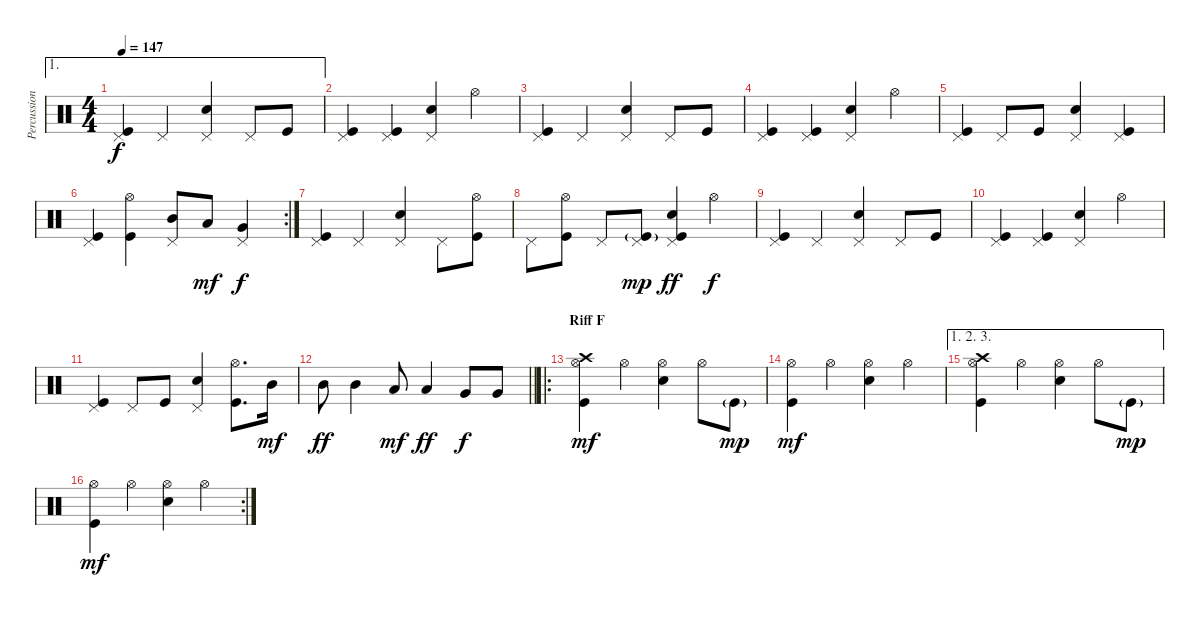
\track ("Percussion" "Percussion") {instrument percussion}
\staff {score}
\articulation defaults
\ae 1
\ts (4 4)
\tempo 147
\clef neutral
\ks c
("Kick (hit)" "Pedal Hi-Hat (hit)").4{dy f} "Pedal Hi-Hat (hit)".4 ("Electric Snare (hit)" "Pedal Hi-Hat (hit)").4 "Pedal Hi-Hat (hit)".8 "Kick (hit)".8 |
("Kick (hit)" "Pedal Hi-Hat (hit)").4 ("Kick (hit)" "Pedal Hi-Hat (hit)").4 ("Electric Snare (hit)" "Pedal Hi-Hat (hit)").4 "Hi-Hat (open)".4 |
("Kick (hit)" "Pedal Hi-Hat (hit)").4 "Pedal Hi-Hat (hit)".4 ("Electric Snare (hit)" "Pedal Hi-Hat (hit)").4 "Pedal Hi-Hat (hit)".8 "Kick (hit)".8 |
("Kick (hit)" "Pedal Hi-Hat (hit)").4 ("Kick (hit)" "Pedal Hi-Hat (hit)").4 ("Electric Snare (hit)" "Pedal Hi-Hat (hit)").4 "Hi-Hat (open)".4 |
("Kick (hit)" "Pedal Hi-Hat (hit)").4 "Pedal Hi-Hat (hit)".8 "Kick (hit)".8 ("Electric Snare (hit)" "Pedal Hi-Hat (hit)").4 ("Kick (hit)" "Pedal Hi-Hat (hit)").4 |
\rc 2
("Kick (hit)" "Pedal Hi-Hat (hit)").4 ("Kick (hit)" "Hi-Hat (open)").4 ("Mid Tom (hit)" "Pedal Hi-Hat (hit)").8 "Low Tom (hit)".8{dy mf} ("Very Low Tom (hit)" "Pedal Hi-Hat (hit)").4{dy f} |
("Kick (hit)" "Pedal Hi-Hat (hit)").4 "Pedal Hi-Hat (hit)".4 ("Electric Snare (hit)" "Pedal Hi-Hat (hit)").4 "Pedal Hi-Hat (hit)".8 ("Kick (hit)" "Hi-Hat (open)").8 |
"Pedal Hi-Hat (hit)".8 ("Kick (hit)" "Hi-Hat (open)").8 "Pedal Hi-Hat (hit)".8 ("Kick (hit)"{g} "Pedal Hi-Hat (hit)").8{dy mp} ("Electric Snare (hit)" "Kick (hit)" "Pedal Hi-Hat (hit)").4{dy ff} "Hi-Hat (open)".4{dy f} |
("Kick (hit)" "Pedal Hi-Hat (hit)").4 "Pedal Hi-Hat (hit)".4 ("Electric Snare (hit)" "Pedal Hi-Hat (hit)").4 "Pedal Hi-Hat (hit)".8 "Kick (hit)".8 |
("Kick (hit)" "Pedal Hi-Hat (hit)").4 ("Kick (hit)" "Pedal Hi-Hat (hit)").4 ("Electric Snare (hit)" "Pedal Hi-Hat (hit)").4 "Hi-Hat (open)".4 |
("Kick (hit)" "Pedal Hi-Hat (hit)").4 "Pedal Hi-Hat (hit)".8 "Kick (hit)".8 ("Electric Snare (hit)" "Pedal Hi-Hat (hit)").4 ("Kick (hit)" "Hi-Hat (open)").8{d} "Mid Tom (hit)".16{dy mf} |
\barLineRight lightlight "Mid Tom (hit)".8{dy ff} "Mid Tom (hit)".4 "Low Tom (hit)".8{dy mf} "Low Tom (hit)".4{dy ff} "Very Low Tom (hit)".8{dy f} "Very Low Tom (hit)".8
|
\ro
\section ("" "Riff F")
("Crash high (hit)" "Kick (hit)" "Hi-Hat (open)").4{dy mf} "Hi-Hat (open)".4 ("Electric Snare (hit)" "Hi-Hat (open)").4 "Hi-Hat (open)".8 "Kick (hit)"{g}.8{dy mp} |
("Kick (hit)" "Hi-Hat (open)").4{dy mf} "Hi-Hat (open)".4 ("Electric Snare (hit)" "Hi-Hat (open)").4 "Hi-Hat (open)".4 |
\ae (1 2 3)
("Crash high (hit)" "Kick (hit)" "Hi-Hat (open)").4 "Hi-Hat (open)".4 ("Electric Snare (hit)" "Hi-Hat (open)").4 "Hi-Hat (open)".8 "Kick (hit)"{g}.8{dy mp} |
\rc 2
("Kick (hit)" "Hi-Hat (open)").4{dy mf} "Hi-Hat (open)".4 ("Electric Snare (hit)" "Hi-Hat (open)").4 "Hi-Hat (open)".4
